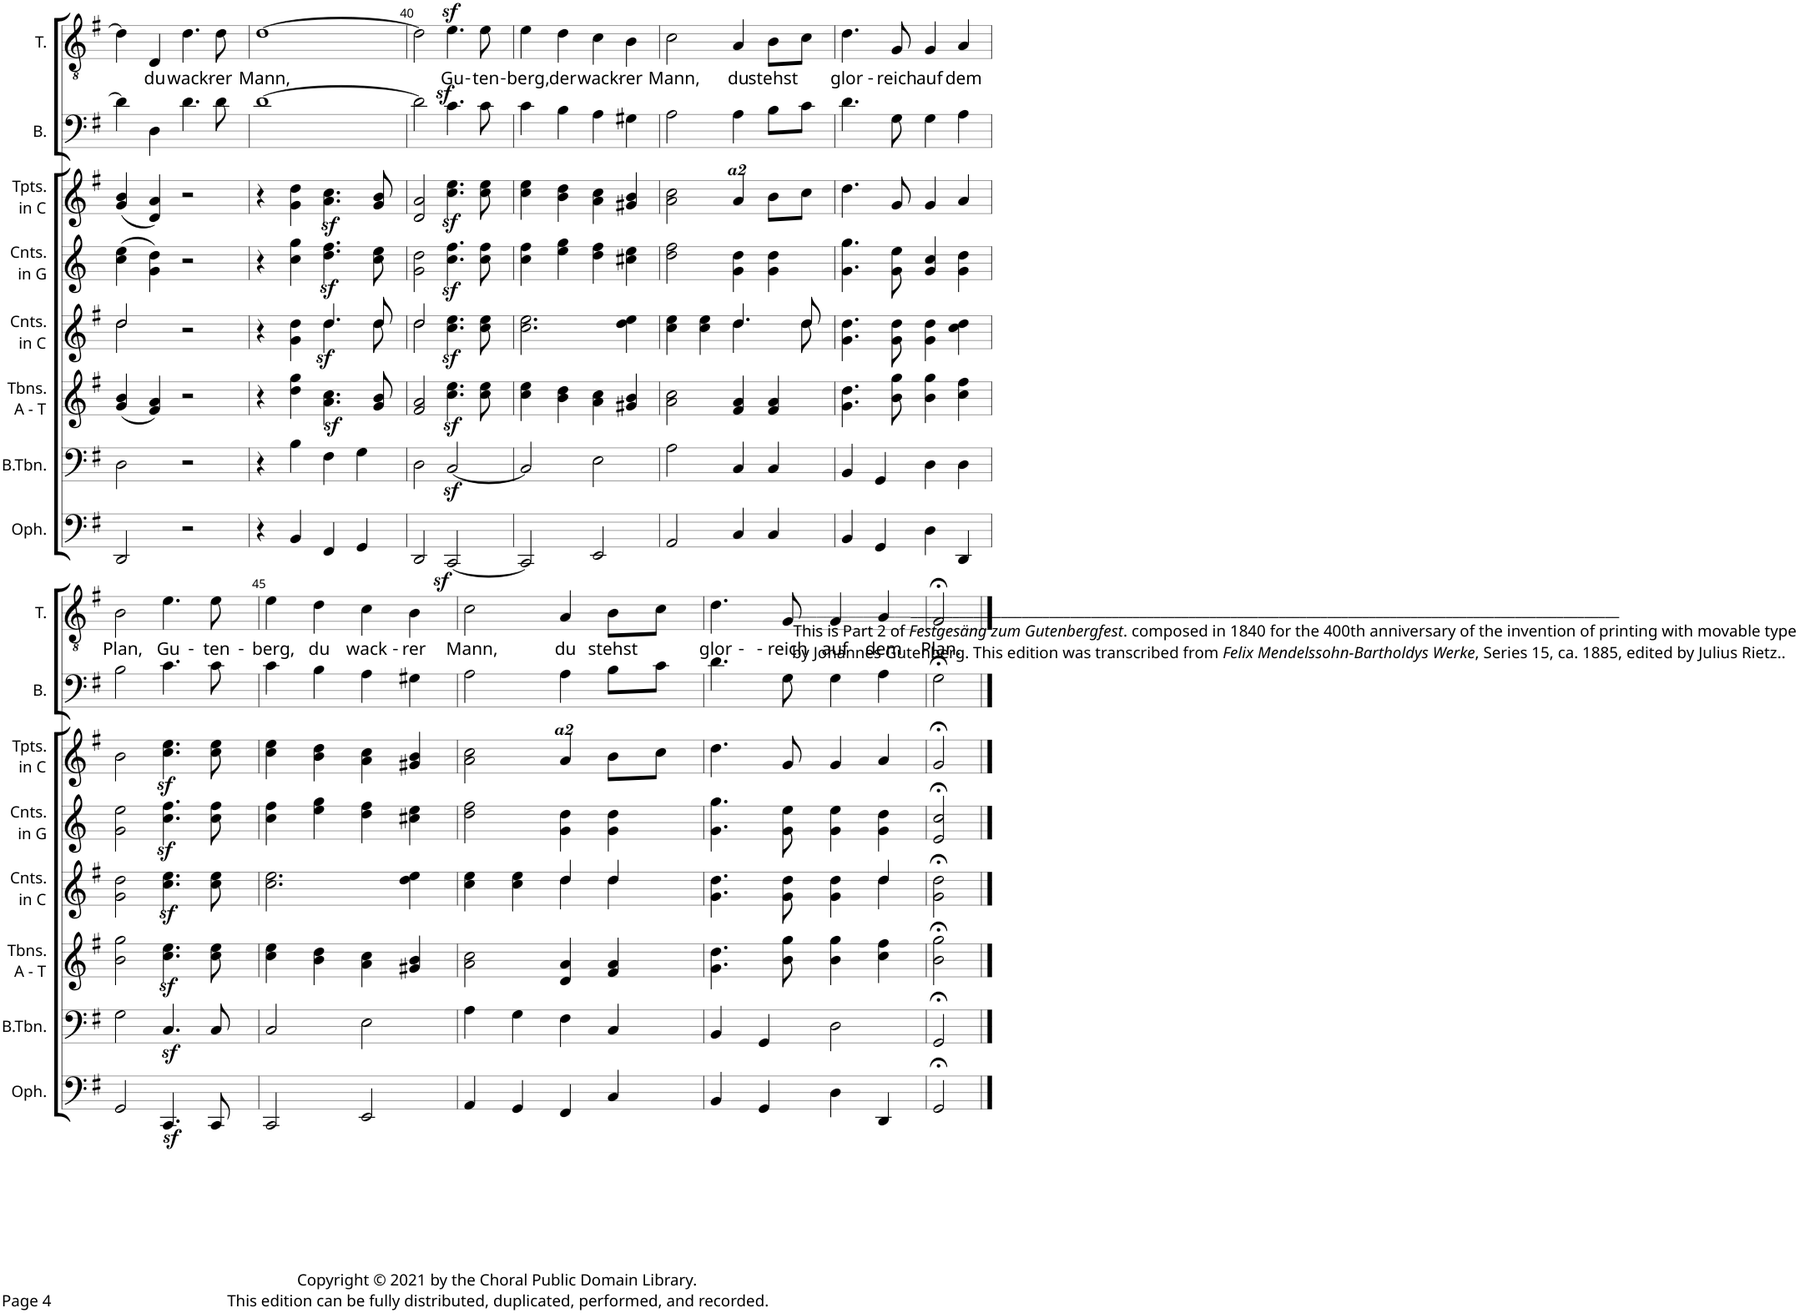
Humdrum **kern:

**kern	**kern	**kern	**kern	**dynam	**kern	**kern	**kern	**kern	**text
*part8	*part7	*part6	*part5	*part5	*part4	*part3	*part2	*part1	*part1
*staff8	*staff7	*staff6	*staff5	*staff5	*staff4	*staff3	*staff2	*staff1	*staff1
*I"Ophicleide	*I"Bass Trombone	*I"Trombones Alto &amp; Tenor	*I"Cornets in C	*	*I"Cornets in G	*I"Trumpets in C	*I"Basses	*I"Tenors	*
*I'Oph.	*I'B.Tbn.	*I'Tbns. A - T	*I'Cnts. in C	*	*I'Cnts. in G	*I'Tpts. in C	*I'B.	*I'T.	*
!!LO:PB:g=z
*clefF4	*clefF4	*clefG2	*clefG2	*	*clefG2	*clefG2	*clefF4	*clefGv2	*
*Trd1c2	*	*	*Trd7c12	*	*Trd3c5	*	*	*	*
*k[f#]	*k[f#]	*k[f#]	*k[f#]	*	*k[]	*k[f#]	*k[f#]	*k[f#]	*
*M4/4	*M4/4	*M4/4	*M4/4	*	*M4/4	*M4/4	*M4/4	*M4/4	*
*met(c)	*met(c)	*met(c)	*met(c)	*	*met(c)	*met(c)	*met(c)	*met(c)	*
=38	=38	=38	=38	=38	=38	=38	=38	=38	=38
*	*	*	*^	*	*	*	*	*	*
2DD/	2D\	(4g/ 4b/	2dd/	2dd\	.	(4cc\ 4ee\	(4g/ 4b/	4d\]	4d\]	.
!	!	!	!	!	!	!	!	!	!	!LO:LY:b
.	.	4f#/ 4a/)	.	.	.	4g\ 4dd\)	4d/ 4a/)	4D\	4D/	du
!	!	!	!	!	!	!	!	!	!	!LO:LY:b
2r	2r	2r	2r	2ryy	.	2r	2r	4.d\	4.d\	wack-
!	!	!	!	!	!	!	!	!	!	!LO:LY:b
.	.	.	.	.	.	.	.	8d\	8d\	-rer
=39	=39	=39	=39	=39	=39	=39	=39	=39	=39	=39
!	!	!	!	!	!	!	!	!	!	!LO:LY:b
4r	4r	4r	4r	2ryy	.	4r	4r	[1d	[1d	Mann,
4BB/	4B\	4dd\ 4gg\	4g\ 4dd\	.	.	4cc\ 4gg\	4g\ 4dd\	.	.	.
!	!	!	!	!	!LO:DY:b	!	!	!	!	!
4FF#/	4F#\	4.a\z< 4.cc\z<	4.dd/	4.dd\	sf	4.dd\z< 4.ff\z<	4.a\z< 4.cc\z<	.	.	.
4GG/	4G\	.	.	.	.	.	.	.	.	.
.	.	8g/ 8b/	8dd/	8dd\	.	8cc\ 8ee\	8g/ 8b/	.	.	.
=40	=40	=40	=40	=40	=40	=40	=40	=40	=40	=40
2DD/	2D\	2f#/ 2a/	2dd/	2dd\	.	2g\ 2dd\	2d/ 2a/	2d\]	2d\]	.
!	!	!	!	!	!LO:DY:b	!	!	!	!	!LO:LY:b
[2CCz</	[2Cz</	4.cc\z< 4.ee\z<	4.cc\ 4.ee\	2ryy	sf	4.cc\z< 4.ff\z<	4.cc\z< 4.ee\z<	4.cz>\	4.ez>\	Gu-
!	!	!	!	!	!	!	!	!	!	!LO:LY:b
.	.	8cc\ 8ee\	8cc\ 8ee\	.	.	8cc\ 8ff\	8cc\ 8ee\	8c\	8e\	-ten-
*	*	*	*v	*v	*	*	*	*	*	*
=41	=41	=41	=41	=41	=41	=41	=41	=41	=41
!	!	!	!	!	!	!	!	!	!LO:LY:b
2CC/]	2C/]	4cc\ 4ee\	2.cc\ 2.ee\	.	4cc\ 4ff\	4cc\ 4ee\	4c\	4e\	-berg,
!	!	!	!	!	!	!	!	!	!LO:LY:b
.	.	4b\ 4dd\	.	.	4ee\ 4gg\	4b\ 4dd\	4B\	4d\	der
!	!	!	!	!	!	!	!	!	!LO:LY:b
2EE/	2E\	4a\ 4cc\	.	.	4dd\ 4ff\	4a\ 4cc\	4A\	4c\	wack-
!	!	!	!	!	!	!	!	!	!LO:LY:b
.	.	4g#X/ 4b/	4dd\ 4ee\	.	4cc#X\ 4ee\	4g#X/ 4b/	4G#X\	4B\	-rer
=42	=42	=42	=42	=42	=42	=42	=42	=42	=42
*	*	*	*^	*	*	*	*	*	*
!	!	!	!	!	!	!	!	!	!	!LO:LY:b
2AA/	2A\	2a\ 2cc\	4cc\ 4ee\	2ryy	.	2dd\ 2ff\	2a\ 2cc\	2A\	2c\	Mann,
.	.	.	4cc\ 4ee\	.	.	.	.	.	.	.
!	!	!	!	!	!	!	!LO:TX:a:Bi:t=a2	!	!	!
!	!	!	!	!	!	!	!	!	!	!LO:LY:b
4C/	4C/	4f#/ 4a/	4.dd/	4.dd\	.	4g\ 4dd\	4a/	4A\	4A/	du
!	!	!	!	!	!	!	!	!	!	!LO:LY:b
4C/	4C/	4f#/ 4a/	.	.	.	4g\ 4dd\	8b\L	8B\L	8B\L	stehst
.	.	.	8dd/	8dd\	.	.	8cc\J	8c\J	8c\J	.
=43	=43	=43	=43	=43	=43	=43	=43	=43	=43	=43
!LO:TX:b:t=_______________	!	!	!	!	!	!	!	!	!	!
!LO:TX:b:t=______________________________________________________________________________________________________	!	!	!	!	!	!	!	!	!	!
!LO:TX:b:t=This is Part 2 of	!	!	!	!	!	!	!	!	!	!
!LO:TX:b:i:t=Festgesäng zum Gutenbergfest	!	!	!	!	!	!	!	!	!	!
!LO:TX:b:t=. composed in 1840 for the 400th anniversary of the invention of printing with movable type	!	!	!	!	!	!	!	!	!	!
!LO:TX:b:t=by Johannes Gutenberg. This edition was transcribed from	!	!	!	!	!	!	!	!	!	!
!LO:TX:b:i:t=Felix Mendelssohn-Bartholdys Werke	!	!	!	!	!	!	!	!	!	!
!LO:TX:b:t=, Series 15, ca. 1885, edited by Julius Rietz..	!	!	!	!	!	!	!	!	!	!
!	!	!	!	!	!	!	!	!	!	!LO:LY:b
*	*	*	*v	*v	*	*	*	*	*	*
4BB/	4BB/	4.g\ 4.dd\	4.g\ 4.dd\	.	4.g\ 4.gg\	4.dd\	4.d\	4.d\	glor-
4GG/	4GG/	.	.	.	.	.	.	.	.
!	!	!	!	!	!	!	!	!	!LO:LY:b
.	.	8b\ 8gg\	8g\ 8dd\	.	8g\ 8ee\	8g/	8G\	8G/	-reich
!	!	!	!	!	!	!	!	!	!LO:LY:b
4D\	4D\	4b\ 4gg\	4g\ 4dd\	.	4g/ 4cc/	4g/	4G\	4G/	auf
!	!	!	!	!	!	!	!	!	!LO:LY:b
4DD/	4D\	4cc\ 4ff#\	4cc\ 4dd\	.	4g\ 4dd\	4a/	4A\	4A/	dem
!!LO:LB:g=z
=44	=44	=44	=44	=44	=44	=44	=44	=44	=44
!	!	!	!	!	!	!	!	!	!LO:LY:b
2GG/	2G\	2b\ 2gg\	2g\ 2dd\	.	2g\ 2ee\	2b\	2B\	2B\	Plan,
!	!	!	!	!	!	!	!	!	!LO:LY:b
4.CCz</	4.Cz</	4.cc\z< 4.ee\z<	4.cc\z< 4.ee\z<	.	4.cc\z< 4.ff\z<	4.cc\z< 4.ee\z<	4.c\	4.e\	Gu-
!	!	!	!	!	!	!	!	!	!LO:LY:b
8CC/	8C/	8cc\ 8ee\	8cc\ 8ee\	.	8cc\ 8ff\	8cc\ 8ee\	8c\	8e\	-ten-
=45	=45	=45	=45	=45	=45	=45	=45	=45	=45
!	!	!	!	!	!	!	!	!	!LO:LY:b
2CC/	2C/	4cc\ 4ee\	2.cc\ 2.ee\	.	4cc\ 4ff\	4cc\ 4ee\	4c\	4e\	-berg,
!	!	!	!	!	!	!	!	!	!LO:LY:b
.	.	4b\ 4dd\	.	.	4ee\ 4gg\	4b\ 4dd\	4B\	4d\	du
!	!	!	!	!	!	!	!	!	!LO:LY:b
2EE/	2E\	4a\ 4cc\	.	.	4dd\ 4ff\	4a\ 4cc\	4A\	4c\	wack-
!	!	!	!	!	!	!	!	!	!LO:LY:b
.	.	4g#X/ 4b/	4dd\ 4ee\	.	4cc#X\ 4ee\	4g#X/ 4b/	4G#X\	4B\	-rer
=46	=46	=46	=46	=46	=46	=46	=46	=46	=46
*	*	*	*^	*	*	*	*	*	*
!	!	!	!	!	!	!	!	!	!	!LO:LY:b
4AA/	4A\	2a\ 2cc\	4cc\ 4ee\	2ryy	.	2dd\ 2ff\	2a\ 2cc\	2A\	2c\	Mann,
4GG/	4G\	.	4cc\ 4ee\	.	.	.	.	.	.	.
!	!	!	!	!	!	!	!LO:TX:a:Bi:t=a2	!	!	!
!	!	!	!	!	!	!	!	!	!	!LO:LY:b
4FF#/	4F#\	4d/ 4a/	4dd/	4dd\	.	4g\ 4dd\	4a/	4A\	4A/	du
!	!	!	!	!	!	!	!	!	!	!LO:LY:b
4C/	4C/	4f#/ 4a/	4dd/	4dd\	.	4g\ 4dd\	8b\L	8B\L	8B\L	stehst
.	.	.	.	.	.	.	8cc\J	8c\J	8c\J	.
=47	=47	=47	=47	=47	=47	=47	=47	=47	=47	=47
!	!	!	!	!	!	!	!	!	!	!LO:LY:b
4BB/	4BB/	4.g\ 4.dd\	4.g\ 4.dd\	4ryy	.	4.g\ 4.gg\	4.dd\	4.d\	4.d\	glor-
4GG/	4GG/	.	.	4ryy	.	.	.	.	.	.
!	!	!	!	!	!	!	!	!	!	!LO:LY:b
.	.	8b\ 8gg\	8g\ 8dd\	.	.	8g\ 8ee\	8g/	8G\	8G/	-reich
!	!	!	!	!	!	!	!	!	!	!LO:LY:b
4D\	2D\	4b\ 4gg\	4g\ 4dd\	4ryy	.	4g\ 4ee\	4g/	4G\	4G/	auf
!	!	!	!	!	!	!	!	!	!	!LO:LY:b
4DD/	.	4cc\ 4ff#\	4dd/	4dd\	.	4g\ 4dd\	4a/	4A\	4A/	dem
=48	=48	=48	=48	=48	=48	=48	=48	=48	=48	=48
!	!	!	!	!	!	!	!	!	!	!LO:LY:b
*	*	*	*v	*v	*	*	*	*	*	*
2GG;</	2GG;</	2b\;< 2gg\;<	2g\;< 2dd\;<	.	2e/;< 2cc/;<	2g;</	2G;<\	2G;</	Plan.
==	==	==	==	==	==	==	==	==	==
*-	*-	*-	*-	*-	*-	*-	*-	*-	*-
